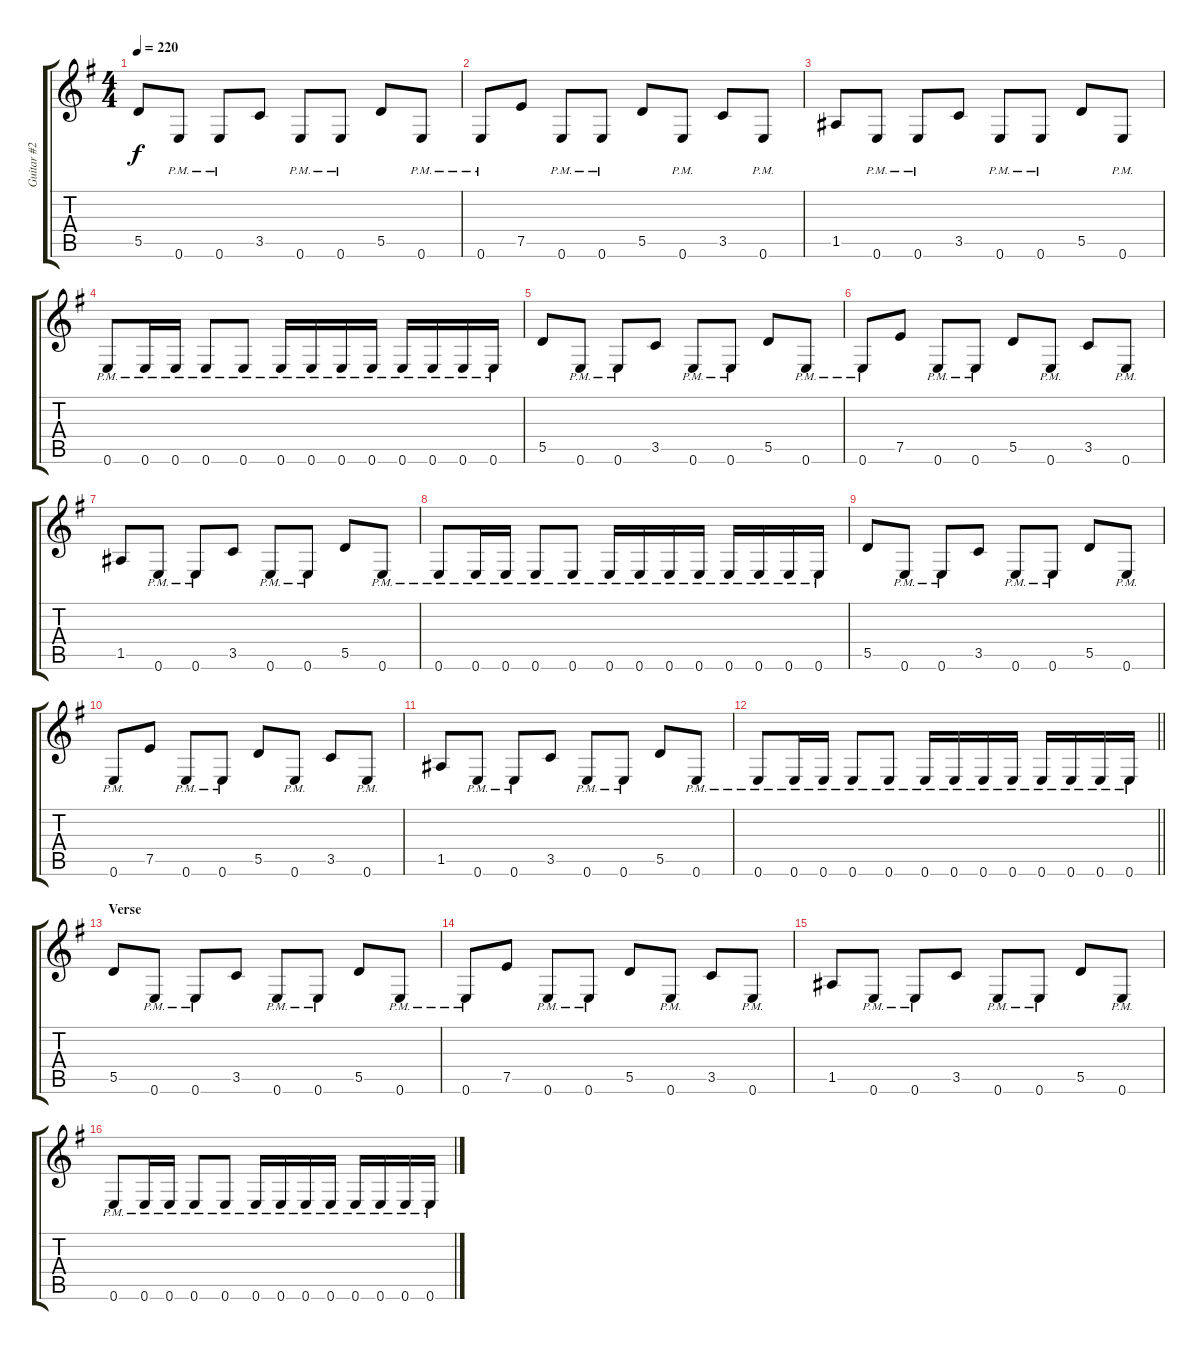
\track ("Guitar #2" "Guitar #2") {instrument overdrivenguitar}
\staff {score tabs}
\tuning (E4 B3 G3 D3 A2 E2) {hide}
\ts (4 4)
\tempo 220
\clef g2
\ks eminor
5.5.8{dy f} 0.6{pm}.8 0.6{pm}.8 3.5.8 0.6{pm}.8 0.6{pm}.8 5.5.8 0.6{pm}.8 |
0.6{pm}.8 7.5.8 0.6{pm}.8 0.6{pm}.8 5.5.8 0.6{pm}.8 3.5.8 0.6{pm}.8 |
1.5.8 0.6{pm}.8 0.6{pm}.8 3.5.8 0.6{pm}.8 0.6{pm}.8 5.5.8 0.6{pm}.8 |
0.6{pm}.8 0.6{pm}.16 0.6{pm}.16 0.6{pm}.8 0.6{pm}.8 0.6{pm}.16 0.6{pm}.16 0.6{pm}.16 0.6{pm}.16 0.6{pm}.16 0.6{pm}.16 0.6{pm}.16 0.6{pm}.16 |
5.5.8 0.6{pm}.8 0.6{pm}.8 3.5.8 0.6{pm}.8 0.6{pm}.8 5.5.8 0.6{pm}.8 |
0.6{pm}.8 7.5.8 0.6{pm}.8 0.6{pm}.8 5.5.8 0.6{pm}.8 3.5.8 0.6{pm}.8 |
1.5.8 0.6{pm}.8 0.6{pm}.8 3.5.8 0.6{pm}.8 0.6{pm}.8 5.5.8 0.6{pm}.8 |
0.6{pm}.8 0.6{pm}.16 0.6{pm}.16 0.6{pm}.8 0.6{pm}.8 0.6{pm}.16 0.6{pm}.16 0.6{pm}.16 0.6{pm}.16 0.6{pm}.16 0.6{pm}.16 0.6{pm}.16 0.6{pm}.16 |
5.5.8 0.6{pm}.8 0.6{pm}.8 3.5.8 0.6{pm}.8 0.6{pm}.8 5.5.8 0.6{pm}.8 |
0.6{pm}.8 7.5.8 0.6{pm}.8 0.6{pm}.8 5.5.8 0.6{pm}.8 3.5.8 0.6{pm}.8 |
1.5.8 0.6{pm}.8 0.6{pm}.8 3.5.8 0.6{pm}.8 0.6{pm}.8 5.5.8 0.6{pm}.8 |
\barLineRight lightlight
0.6{pm}.8 0.6{pm}.16 0.6{pm}.16 0.6{pm}.8 0.6{pm}.8 0.6{pm}.16 0.6{pm}.16 0.6{pm}.16 0.6{pm}.16 0.6{pm}.16 0.6{pm}.16 0.6{pm}.16 0.6{pm}.16 |
\section ("" "Verse")
5.5.8 0.6{pm}.8 0.6{pm}.8 3.5.8 0.6{pm}.8 0.6{pm}.8 5.5.8 0.6{pm}.8 |
0.6{pm}.8 7.5.8 0.6{pm}.8 0.6{pm}.8 5.5.8 0.6{pm}.8 3.5.8 0.6{pm}.8 |
1.5.8 0.6{pm}.8 0.6{pm}.8 3.5.8 0.6{pm}.8 0.6{pm}.8 5.5.8 0.6{pm}.8 |
0.6{pm}.8 0.6{pm}.16 0.6{pm}.16 0.6{pm}.8 0.6{pm}.8 0.6{pm}.16 0.6{pm}.16 0.6{pm}.16 0.6{pm}.16 0.6{pm}.16 0.6{pm}.16 0.6{pm}.16 0.6{pm}.16
